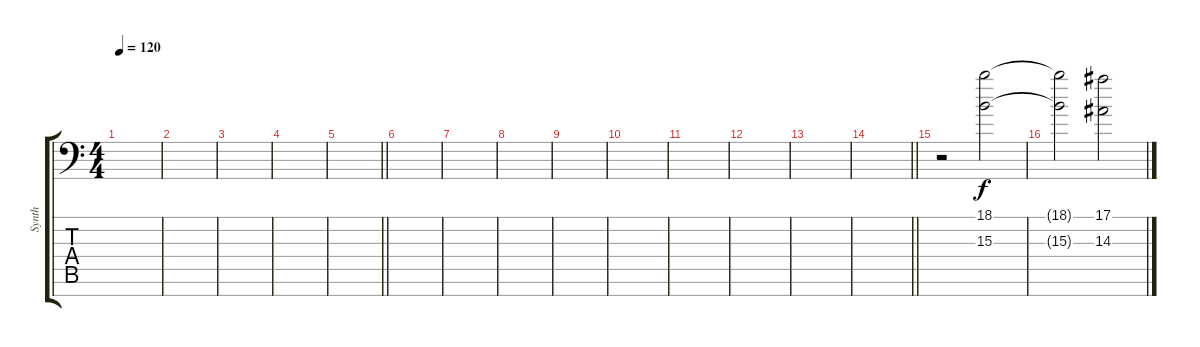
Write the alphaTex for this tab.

\track ("Synth" "Synth") {instrument pad7halo}
\staff {score tabs}
\tuning (F4 C4 Ab3 Eb3 Bb2 F2 Bb1) {hide}
\ts (4 4)
\tempo 120
\clef f4
\ks c
|
|
|
|
\barLineRight lightlight
|
\section ("" "")
|
|
|
|
|
|
|
|
\barLineRight lightlight
|
\section ("" "")
r.2 (18.1 15.3).2{volume 14 instrument synthstrings1} |
(18.1{t} 15.3{t}).2 (17.1 14.3).2
